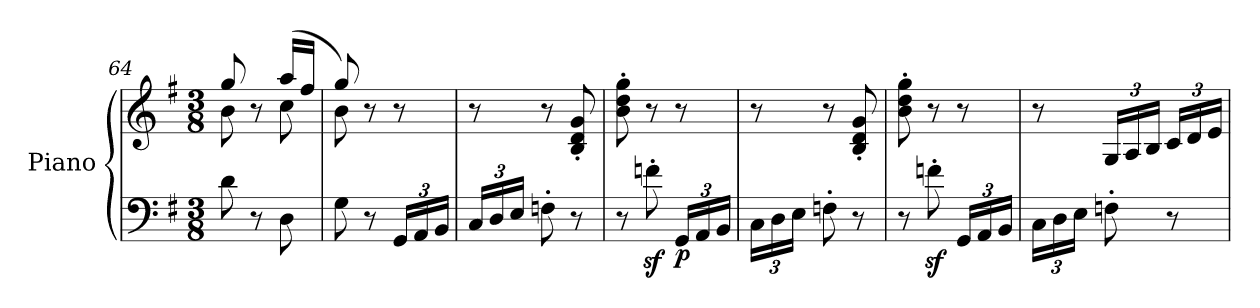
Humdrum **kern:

**kern	**kern	**dynam
*part1	*part1	*part1
*staff2	*staff1	*staff1/2
*I"Piano	*	*
*I'Pno.	*	*
*clefF4	*clefG2	*
*k[f#]	*k[f#]	*
*M3/8	*M3/8	*
=64	=64	=64
*	*^	*
8d\	8gg/	8b\	.
8r	8r	8ryy	.
8D\	(>16aa/LL	8cc\	.
.	16ff#/JJ	.	.
=65	=65	=65	=65
8G\	8gg/)	8b\	.
8r	8r	4ryy	.
*Xbrackettup	*	*	*
*	*MM120	*	*
24GG/LL	8r	.	.
24AA/	.	.	.
24BB/JJ	.	.	.
*	*v	*v	*
=66	=66	=66
24C/LL	8r	.
24D/	.	.
24E/JJ	.	.
8Fn'\	8r	.
8r	8B/' 8d/' 8g/'	.
=67	=67	=67
8r	8b\' 8dd\' 8gg\'	.
8fnz<'\	8r	.
!	!	!LO:DY:b=2
24GG/LL	8r	p
24AA/	.	.
24BB/JJ	.	.
!!LO:LB:g=z
=68	=68	=68
24C\LL	8r	.
24D\	.	.
24E\JJ	.	.
8Fn'\	8r	.
8r	8B/' 8d/' 8g/'	.
=69	=69	=69
8r	8b\' 8dd\' 8gg\'	.
8fnz<'\	8r	.
24GG/LL	8r	.
24AA/	.	.
24BB/JJ	.	.
=70	=70	=70
24C\LL	8r	.
24D\	.	.
24E\JJ	.	.
*	*Xbrackettup	*
8Fn'\	24G/LL	.
.	24A/	.
.	24B/JJ	.
8r	24c/LL	.
.	24d/	.
.	24e/JJ	.
=	=	=
*-	*-	*-
